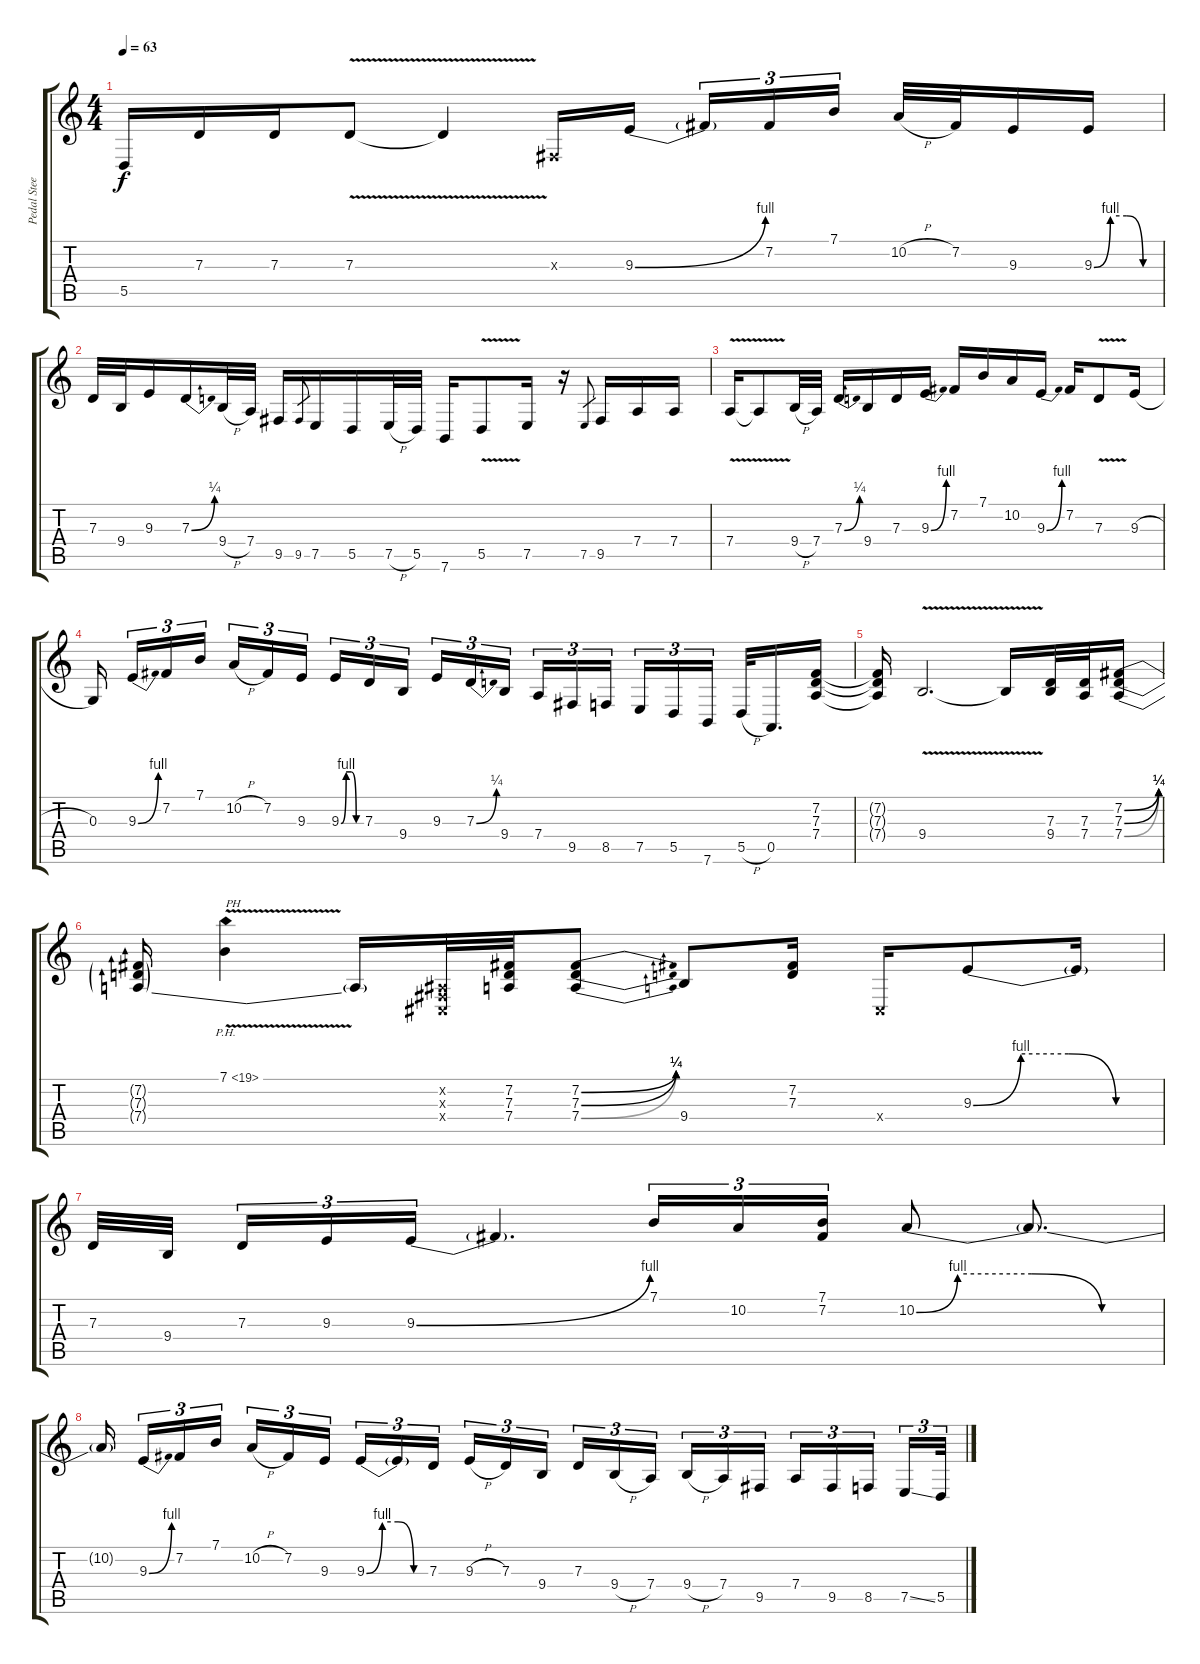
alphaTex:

\track ("Pedal Steel / Solo double" "Pedal Stee") {instrument pad5bowed}
\staff {score tabs}
\tuning (E4 B3 G3 D3 A2 E2) {hide}
\ts (4 4)
\tempo 63
\clef g2
\ks c
5.5{t}.16{dy f} 7.3.16 7.3.16 7.3{v}.8 7.3{t}.4 -1.3{x}.16 9.3{be (bend 0 0 60 4)}.16{beam splitsecondary} 9.3{t}.16{tu (3 2)} 7.2.16{tu (3 2)} 7.1.16{tu (3 2) beam splitsecondary} 10.2{h}.32 7.2.32 9.3.16 9.3{be (custom 0 0 15 4 30 4 45 0 60 0)}.16 |
7.3.32 9.4.32 9.3.16 7.3{be (bend 0 0 60 1)}.16 9.4{h}.32 7.4.32 9.5.16 9.5.8{gr} 7.5.16 5.5.16 7.5{h}.32 5.5.32 7.6.16 5.5{v}.8 7.5.16 r.16 7.5.8{gr} 9.5.16 7.4.16 7.4.16 |
7.4{v}.16 7.4{t}.8 9.4{h}.32 7.4.32 7.3{be (bend 0 0 60 1)}.16 9.4.16 7.3.16 9.3{be (bend 0 0 60 4)}.16 7.2.16 7.1.16 10.2.16 9.3{be (bend 0 0 60 4)}.16 7.2.16 7.3{v}.8 9.3{h}.16 |
0.3.16{beam splitsecondary} 9.3{be (bend 0 0 60 4)}.16{tu (3 2)} 7.2.16{tu (3 2)} 7.1.16{tu (3 2) beam splitsecondary} 10.2{h}.16{tu (3 2)} 7.2.16{tu (3 2)} 9.3.16{tu (3 2) beam splitsecondary} 9.3{be (custom 0 0 15 4 30 4 45 0 60 0)}.16{tu (3 2)} 7.3.16{tu (3 2)} 9.4.16{tu (3 2) beam splitsecondary} 9.3.16{tu (3 2)} 7.3{be (bend 0 0 60 1)}.16{tu (3 2)} 9.4.16{tu (3 2) beam splitsecondary} 7.4.16{tu (3 2)} 9.5.16{tu (3 2)} 8.5.16{tu (3 2) beam splitsecondary} 7.5.16{tu (3 2)} 5.5.16{tu (3 2)} 7.6.16{tu (3 2) beam splitsecondary} 5.5{h}.32 0.5.16{d} (7.2 7.3 7.4).16 |
(7.2{t} 7.3{t} 7.4{t}).16 9.4{v}.2{d} 9.4{t}.16 (7.3 9.4).32 (7.3 7.4).32 (7.2{be (bend 0 0 60 1)} 7.3{be (bend 0 0 60 1)} 7.4{be (bend 0 0 60 1)}).16 |
(7.2{t} 7.3{t} 7.4{t}).16 7.1{ph 12 v}.4{txt "PH"} 7.4{t}.16 (-1.2{x} -1.3{x} -1.4{x}).32 (7.2 7.3 7.4).32 (7.2{be (bend 0 0 60 1)} 7.3{be (bend 0 0 60 1)} 7.4{be (bend 0 0 60 1)}).8 9.4.8 (7.2 7.3).16 -1.4{x}.16 9.3{be (custom 0 0 15 4 30 4 45 0 60 0)}.8 9.3{t}.16 |
7.3.32 9.4.32{beam splitsecondary} 7.3.16{tu (3 2)} 9.3.16{tu (3 2)} 9.3{be (bend 0 0 60 4)}.16{tu (3 2)} 9.3{t}.4{d} 7.1.16{tu (3 2)} 10.2.16{tu (3 2)} (7.1 7.2).16{tu (3 2)} 10.2{be (custom 0 0 10 4 28 4 45 0 60 0)}.8 10.2{t}.8{d} |
10.2{t}.16{beam splitsecondary} 9.3{be (bend 0 0 60 4)}.16{tu (3 2)} 7.2.16{tu (3 2)} 7.1.16{tu (3 2) beam splitsecondary} 10.2{h}.16{tu (3 2)} 7.2.16{tu (3 2)} 9.3.16{tu (3 2) beam splitsecondary} 9.3{be (custom 0 0 15 4 30 4 45 0 60 0)}.16{tu (3 2)} 9.3{t}.16{tu (3 2)} 7.3.16{tu (3 2) beam splitsecondary} 9.3{h}.16{tu (3 2)} 7.3.16{tu (3 2)} 9.4.16{tu (3 2) beam splitsecondary} 7.3.16{tu (3 2)} 9.4{h}.16{tu (3 2)} 7.4.16{tu (3 2) beam splitsecondary} 9.4{h}.16{tu (3 2)} 7.4.16{tu (3 2)} 9.5.16{tu (3 2) beam splitsecondary} 7.4.16{tu (3 2)} 9.5.16{tu (3 2)} 8.5.16{tu (3 2) beam splitsecondary} 7.5{ss}.16{tu (3 2)} 5.5.32{tu (3 2)}
